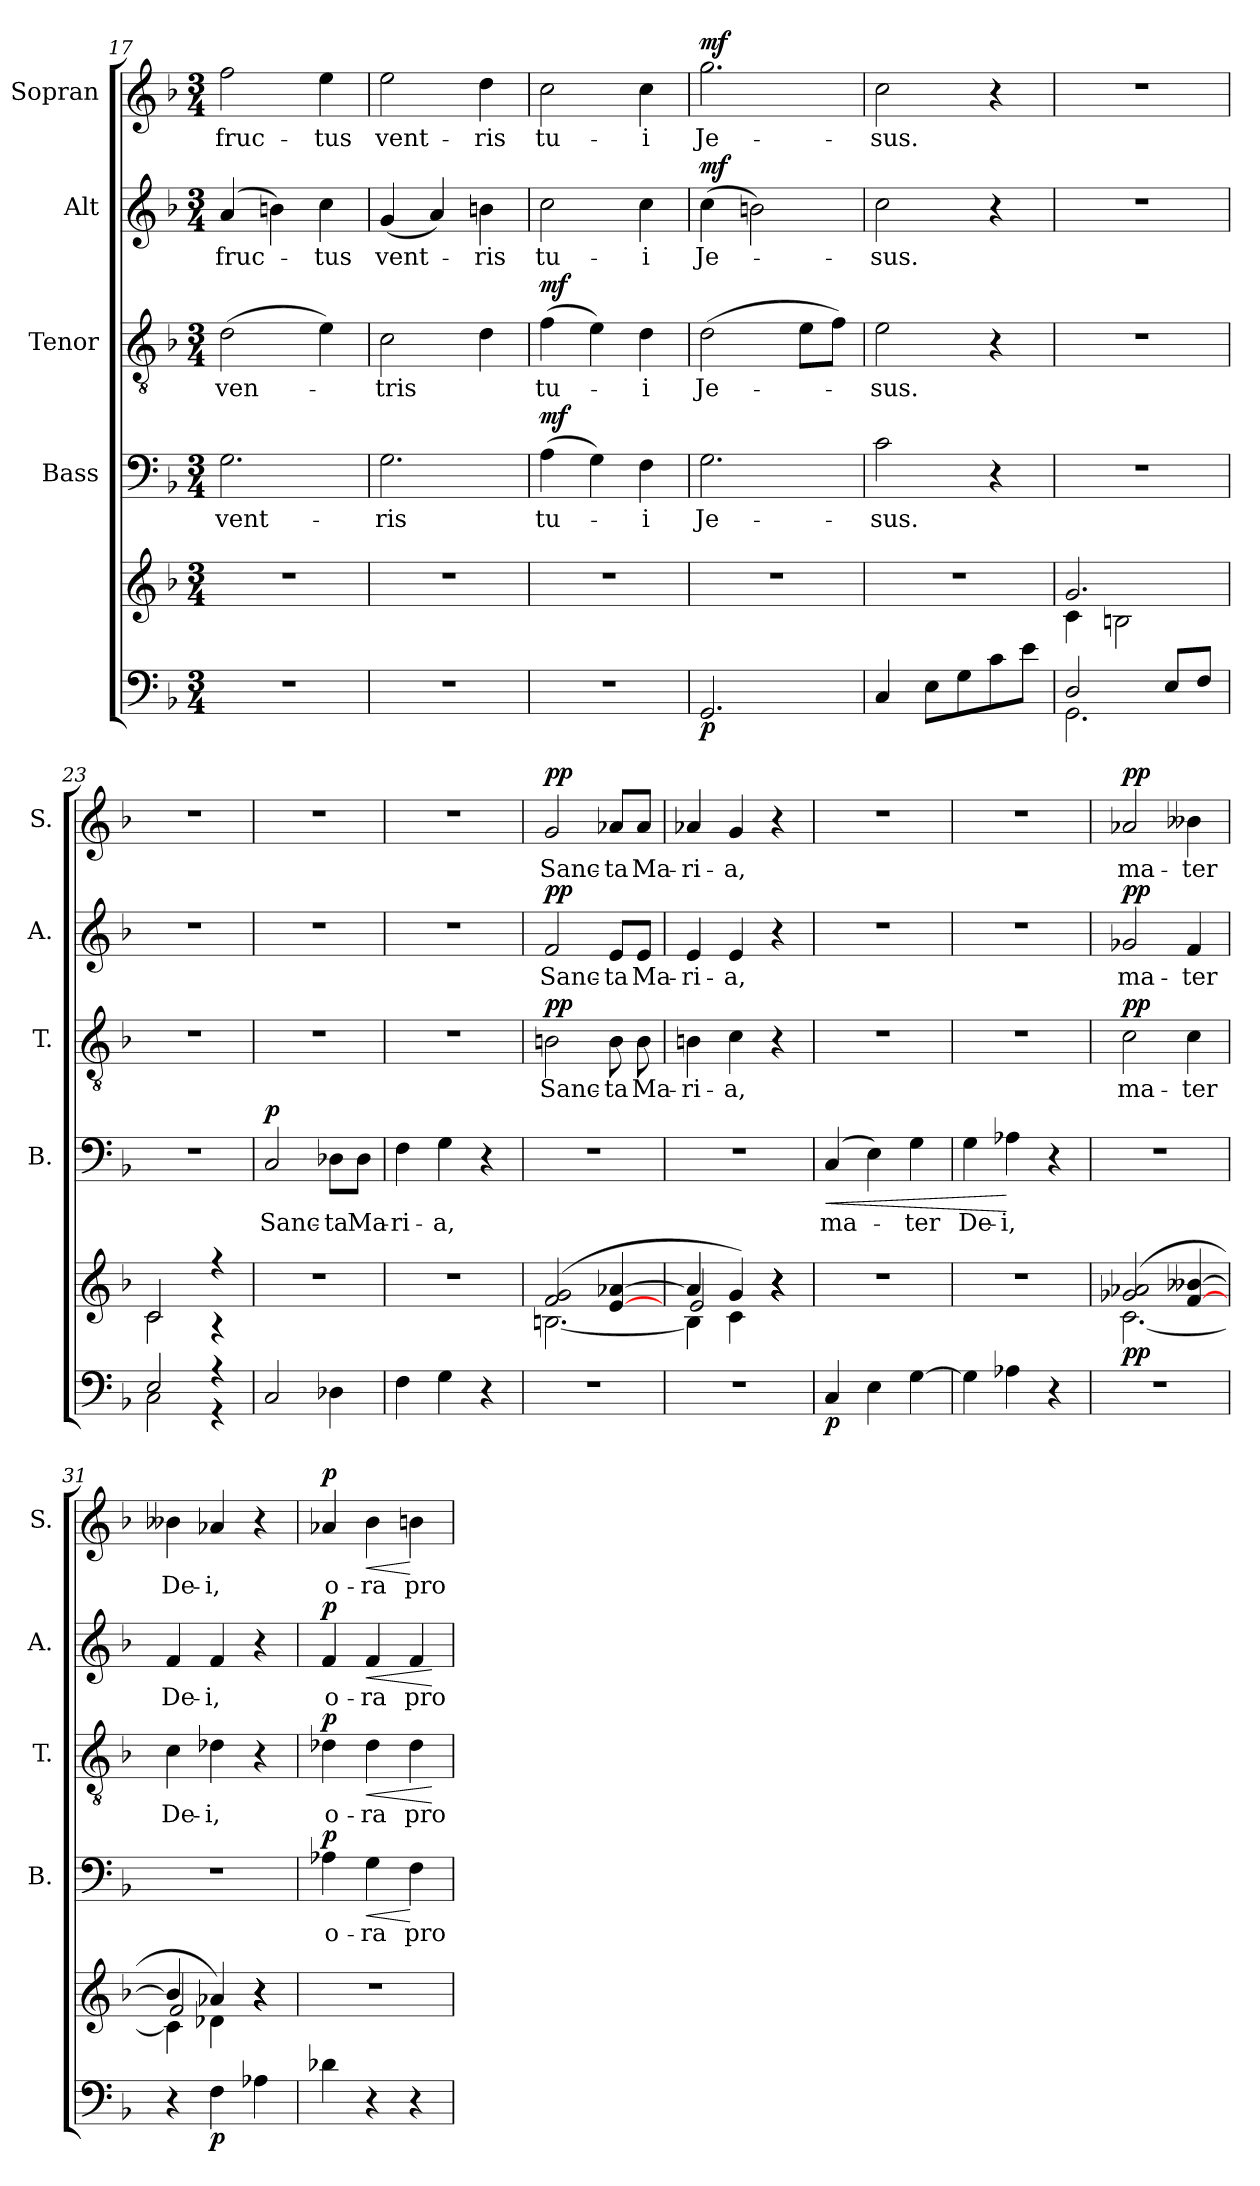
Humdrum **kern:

**kern	**kern	**dynam	**kern	**text	**dynam	**kern	**text	**dynam	**kern	**text	**dynam	**kern	**text	**dynam
*part5	*part5	*part5	*part4	*part4	*part4	*part3	*part3	*part3	*part2	*part2	*part2	*part1	*part1	*part1
*staff6	*staff5	*staff5/6	*staff4	*staff4	*staff4	*staff3	*staff3	*staff3	*staff2	*staff2	*staff2	*staff1	*staff1	*staff1
*	*	*	*I"Bass	*	*	*I"Tenor	*	*	*I"Alt	*	*	*I"Sopran	*	*
*	*	*	*I'B.	*	*	*I'T.	*	*	*I'A.	*	*	*I'S.	*	*
*clefF4	*clefG2	*	*clefF4	*	*	*clefGv2	*	*	*clefG2	*	*	*clefG2	*	*
*k[b-]	*k[b-]	*	*k[b-]	*	*	*k[b-]	*	*	*k[b-]	*	*	*k[b-]	*	*
*F:	*F:	*	*F:	*	*	*F:	*	*	*F:	*	*	*F:	*	*
*M3/4	*M3/4	*	*M3/4	*	*	*M3/4	*	*	*M3/4	*	*	*M3/4	*	*
=17	=17	=17	=17	=17	=17	=17	=17	=17	=17	=17	=17	=17	=17	=17
!	!	!	!	!LO:LY:b	!	!	!LO:LY:b	!	!	!LO:LY:b	!	!	!LO:LY:b	!
2.r	2.r	.	2.G\	vent-	.	(>2d\	ven-	.	(4a/	fruc-	.	2ff\	fruc-	.
.	.	.	.	.	.	.	.	.	4bn\)	.	.	.	.	.
!	!	!	!	!	!	!	!	!	!	!LO:LY:b	!	!	!LO:LY:b	!
.	.	.	.	.	.	4e\)	.	.	4cc\	-tus	.	4ee\	-tus	.
=18	=18	=18	=18	=18	=18	=18	=18	=18	=18	=18	=18	=18	=18	=18
!	!	!	!	!LO:LY:b	!	!	!LO:LY:b	!	!	!LO:LY:b	!	!	!LO:LY:b	!
2.r	2.r	.	2.G\	-ris	.	2c\	-tris	.	(<4g/	vent-	.	2ee\	vent-	.
.	.	.	.	.	.	.	.	.	4a/)	.	.	.	.	.
!	!	!	!	!	!	!	!	!	!	!LO:LY:b	!	!	!LO:LY:b	!
.	.	.	.	.	.	4d\	.	.	4bn\	-ris	.	4dd\	-ris	.
!!LO:LB:g=z
=19	=19	=19	=19	=19	=19	=19	=19	=19	=19	=19	=19	=19	=19	=19
!	!	!	!	!LO:LY:b	!LO:DY:a	!	!LO:LY:b	!LO:DY:a	!	!LO:LY:b	!	!	!LO:LY:b	!
2.r	2.r	.	(>4A\	tu-	mf	(>4f\	tu-	mf	2cc\	tu-	.	2cc\	tu-	.
.	.	.	4G\)	.	.	4e\)	.	.	.	.	.	.	.	.
!	!	!	!	!LO:LY:b	!	!	!LO:LY:b	!	!	!LO:LY:b	!	!	!LO:LY:b	!
.	.	.	4F\	-i	.	4d\	-i	.	4cc\	-i	.	4cc\	-i	.
=20	=20	=20	=20	=20	=20	=20	=20	=20	=20	=20	=20	=20	=20	=20
!	!	!LO:DY:b=2	!	!LO:LY:b	!	!	!LO:LY:b	!	!	!LO:LY:b	!LO:DY:a	!	!LO:LY:b	!LO:DY:a
(2.GG/	2.r	p	2.G\	Je-	.	(>2d\	Je-	.	(>4cc\	Je-	mf	2.gg\	Je-	mf
.	.	.	.	.	.	.	.	.	2bn\)	.	.	.	.	.
.	.	.	.	.	.	8e\L	.	.	.	.	.	.	.	.
.	.	.	.	.	.	8f\J)	.	.	.	.	.	.	.	.
=21	=21	=21	=21	=21	=21	=21	=21	=21	=21	=21	=21	=21	=21	=21
!	!	!	!	!LO:LY:b	!	!	!LO:LY:b	!	!	!LO:LY:b	!	!	!LO:LY:b	!
4C/	2.r	.	2c\	-sus.	.	2e\	-sus.	.	2cc\	-sus.	.	2cc\	-sus.	.
8E\L	.	.	.	.	.	.	.	.	.	.	.	.	.	.
8G\	.	.	.	.	.	.	.	.	.	.	.	.	.	.
8c\	.	.	4r	.	.	4r	.	.	4r	.	.	4r	.	.
8e\J	.	.	.	.	.	.	.	.	.	.	.	.	.	.
=22	=22	=22	=22	=22	=22	=22	=22	=22	=22	=22	=22	=22	=22	=22
*^	*^	*	*	*	*	*	*	*	*	*	*	*	*	*
2D/	2.GG\	2.g/	4c\	.	2.r	.	.	2.r	.	.	2.r	.	.	2.r	.	.
.	.	.	2Bn\	.	.	.	.	.	.	.	.	.	.	.	.	.
8E/L	.	.	.	.	.	.	.	.	.	.	.	.	.	.	.	.
8F/J	.	.	.	.	.	.	.	.	.	.	.	.	.	.	.	.
=23	=23	=23	=23	=23	=23	=23	=23	=23	=23	=23	=23	=23	=23	=23	=23	=23
2E/	2C\	2c/)	2c\	.	2.r	.	.	2.r	.	.	2.r	.	.	2.r	.	.
4r	4r	4r	4r	.	.	.	.	.	.	.	.	.	.	.	.	.
=24	=24	=24	=24	=24	=24	=24	=24	=24	=24	=24	=24	=24	=24	=24	=24	=24
!LO:TX:b:i:t=sans	!	!	!	!	!	!	!	!	!	!	!	!	!	!	!	!
!	!	!	!	!	!	!LO:LY:b	!LO:DY:a	!	!	!	!	!	!	!	!	!
*v	*v	*	*	*	*	*	*	*	*	*	*	*	*	*	*	*
*	*v	*v	*	*	*	*	*	*	*	*	*	*	*	*	*
2C/	2.r	.	2C/	Sanc-	p	2.r	.	.	2.r	.	.	2.r	.	.
!	!	!	!	!LO:LY:b	!	!	!	!	!	!	!	!	!	!
4D-X\	.	.	8D-X\L	-ta	.	.	.	.	.	.	.	.	.	.
!	!	!	!	!LO:LY:b	!	!	!	!	!	!	!	!	!	!
.	.	.	8D-\J	Ma-	.	.	.	.	.	.	.	.	.	.
=25	=25	=25	=25	=25	=25	=25	=25	=25	=25	=25	=25	=25	=25	=25
!	!	!	!	!LO:LY:b	!	!	!	!	!	!	!	!	!	!
4F\	2.r	.	4F\	-ri-	.	2.r	.	.	2.r	.	.	2.r	.	.
!	!	!	!	!LO:LY:b	!	!	!	!	!	!	!	!	!	!
4G\	.	.	4G\	-a,	.	.	.	.	.	.	.	.	.	.
4r	.	.	4r	.	.	.	.	.	.	.	.	.	.	.
!!LO:PB:g=z
=26	=26	=26	=26	=26	=26	=26	=26	=26	=26	=26	=26	=26	=26	=26
*	*^	*	*	*	*	*	*	*	*	*	*	*	*	*
!	!	!	!	!	!	!	!	!LO:LY:b	!LO:DY:a	!	!LO:LY:b	!LO:DY:a	!	!LO:LY:b	!LO:DY:a
2.r	(2f/ 2g/	[<2.Bn\	.	2.r	.	.	2Bn\	Sanc-	pp	2f/	Sanc-	pp	2g/	Sanc-	pp
!	!	!	!	!	!	!	!	!LO:LY:b	!	!	!LO:LY:b	!	!	!LO:LY:b	!
.	[>4e/ [>4a-X/	.	.	.	.	.	8B\	-ta	.	8e/L	-ta	.	8a-X/L	-ta	.
!	!	!	!	!	!	!	!	!LO:LY:b	!	!	!LO:LY:b	!	!	!LO:LY:b	!
.	.	.	.	.	.	.	8B\	Ma-	.	8e/J	Ma-	.	8a-/J	Ma-	.
=27	=27	=27	=27	=27	=27	=27	=27	=27	=27	=27	=27	=27	=27	=27	=27
*	*	*^	*	*	*	*	*	*	*	*	*	*	*	*	*
!	!	!	!	!	!	!	!	!	!LO:LY:b	!	!	!LO:LY:b	!	!	!LO:LY:b	!
2.r	4a-/]	4B\]	2e/	.	2.r	.	.	4Bn\	-ri-	.	4e/	-ri-	.	4a-X/	-ri-	.
!	!	!	!	!	!	!	!	!	!LO:LY:b	!	!	!LO:LY:b	!	!	!LO:LY:b	!
.	4g/)	4c\	.	.	.	.	.	4c\	-a,	.	4e/	-a,	.	4g/	-a,	.
.	4r	4r	4r	.	.	.	.	4r	.	.	4r	.	.	4r	.	.
=28	=28	=28	=28	=28	=28	=28	=28	=28	=28	=28	=28	=28	=28	=28	=28	=28
!	!	!	!	!LO:DY:b=2	!	!LO:LY:b	!LO:HP:b	!	!	!	!	!	!	!	!	!
*	*v	*v	*v	*	*	*	*	*	*	*	*	*	*	*	*	*
4C/	2.r	p	(4C/	ma-	<	2.r	.	.	2.r	.	.	2.r	.	.
4E\	.	.	4E\)	.	.	.	.	.	.	.	.	.	.	.
!	!	!	!	!LO:LY:b	!	!	!	!	!	!	!	!	!	!
[4G\	.	.	4G\	-ter	.	.	.	.	.	.	.	.	.	.
=29	=29	=29	=29	=29	=29	=29	=29	=29	=29	=29	=29	=29	=29	=29
!	!	!	!	!LO:LY:b	!	!	!	!	!	!	!	!	!	!
4G\]	2.r	.	4G\	De-	.	2.r	.	.	2.r	.	.	2.r	.	.
!	!	!	!	!LO:LY:b	!	!	!	!	!	!	!	!	!	!
4A-X\	.	.	4A-X\	-i,	[	.	.	.	.	.	.	.	.	.
4r	.	.	4r	.	.	.	.	.	.	.	.	.	.	.
=30	=30	=30	=30	=30	=30	=30	=30	=30	=30	=30	=30	=30	=30	=30
*	*^	*	*	*	*	*	*	*	*	*	*	*	*	*
!	!	!	!LO:DY:b	!	!	!	!	!LO:LY:b	!LO:DY:a	!	!LO:LY:b	!LO:DY:a	!	!LO:LY:b	!LO:DY:a
2.r	(2g-X/ 2a-X/	[<2.c\	pp	2.r	.	.	2c\	ma-	pp	2g-X/	ma-	pp	2a-X/	ma-	pp
!	!	!	!	!	!	!	!	!LO:LY:b	!	!	!LO:LY:b	!	!	!LO:LY:b	!
.	[>4f/ [>4b--X/	.	.	.	.	.	4c\	-ter	.	4f/	-ter	.	4b--X\	-ter	.
=31	=31	=31	=31	=31	=31	=31	=31	=31	=31	=31	=31	=31	=31	=31	=31
*	*	*^	*	*	*	*	*	*	*	*	*	*	*	*	*
!	!	!	!	!	!	!	!	!	!LO:LY:b	!	!	!LO:LY:b	!	!	!LO:LY:b	!
4r	4b--/]	4c\]	2f/	.	2.r	.	.	4c\	De-	.	4f/	De-	.	4b--X\	De-	.
!	!	!	!	!LO:DY:b=2	!	!	!	!	!LO:LY:b	!	!	!LO:LY:b	!	!	!LO:LY:b	!
4F\	4a-X/)	4d-X\	.	p	.	.	.	4d-X\	-i,	.	4f/	-i,	.	4a-X/	-i,	.
4A-X\	4r	4r	4r	.	.	.	.	4r	.	.	4r	.	.	4r	.	.
!!LO:LB:g=z
=32	=32	=32	=32	=32	=32	=32	=32	=32	=32	=32	=32	=32	=32	=32	=32	=32
!	!	!	!	!	!	!LO:LY:b	!LO:DY:a	!	!LO:LY:b	!LO:DY:a	!	!LO:LY:b	!LO:DY:a	!	!LO:LY:b	!LO:DY:a
*	*v	*v	*v	*	*	*	*	*	*	*	*	*	*	*	*	*
4d-X\	2.r	.	4A-X\	o-	p	4d-X\	o-	p	4f/	o-	p	4a-X/	o-	p
!	!	!	!	!LO:LY:b	!LO:HP:b	!	!LO:LY:b	!LO:HP:b	!	!LO:LY:b	!LO:HP:b	!	!LO:LY:b	!LO:HP:b
4r	.	.	4G\	-ra	<	4d-\	-ra	<	4f/	-ra	<	4b-\	-ra	<
!	!	!	!	!LO:LY:b	!	!	!LO:LY:b	!	!	!LO:LY:b	!	!	!LO:LY:b	!
4r	.	.	4F\	pro	[	4d-\	pro	.	4f/	pro	.	4bn\	pro	[
.	.	.	.	.	.	.	.	[	.	.	[	.	.	.
=	=	=	=	=	=	=	=	=	=	=	=	=	=	=
*-	*-	*-	*-	*-	*-	*-	*-	*-	*-	*-	*-	*-	*-	*-
